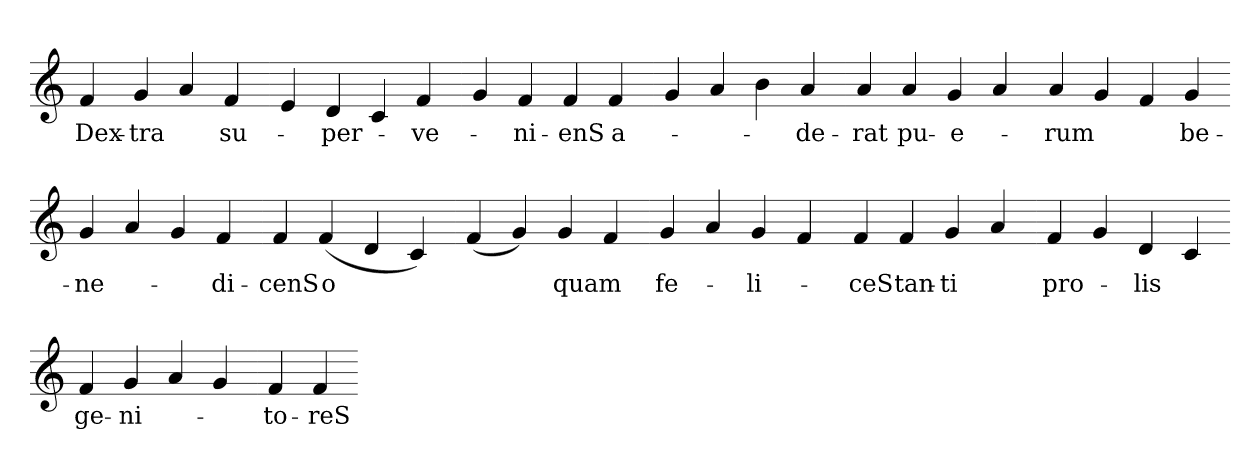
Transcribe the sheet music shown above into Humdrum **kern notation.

**kern	**text
*part1	*part1
*staff1	*staff1
*clefG2	*
=	=
4f	Dex-
4g	tra
4a	.
4f	su-
=-	=-
4e	.
4d	per-
4c	.
4f	ve-
=-	=-
4g	.
4f	ni-
4f	enS
4f	a-
=-	=-
4g	.
4a	.
4b	.
4a	de-
=-	=-
4a	rat
4a	pu-
4g	e-
4a	.
=-	=-
4a	rum
4g	.
4f	.
4g	be-
=-	=-
4g	ne-
4a	.
4g	.
4f	di-
=-	=-
4f	cenS
(>4f	o
4d	.
4c)	.
=-	=-
(>4f	.
4g)	.
4g	quam
4f	.
=-	=-
4g	fe-
4a	.
4g	li-
4f	.
=-	=-
4f	ceS
4f	tan-
4g	ti
4a	.
=-	=-
4f	pro-
4g	.
4d	lis
4c	.
=-	=-
4f	ge-
4g	ni-
4a	.
4g	.
=-	=-
4f	to-
4f	reS
=-	=-
*-	*-
